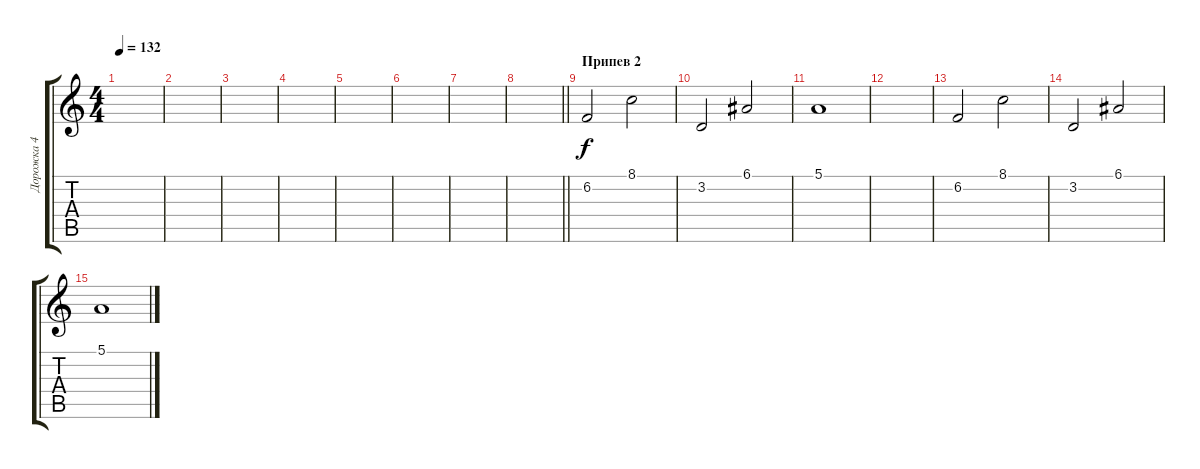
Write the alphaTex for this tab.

\track ("Дорожка 4" "Дорожка 4") {instrument fx5brightness}
\staff {score tabs}
\tuning (E4 B3 G3 D3 A2 E2) {hide}
\ts (4 4)
\tempo 132
\clef g2
\ks c
|
|
|
|
|
|
|
\barLineRight lightlight
|
\section ("" "Припев 2")
6.2.2 8.1.2 |
3.2.2 6.1.2 |
5.1.1 |
|
6.2.2 8.1.2 |
3.2.2 6.1.2 |
5.1.1
